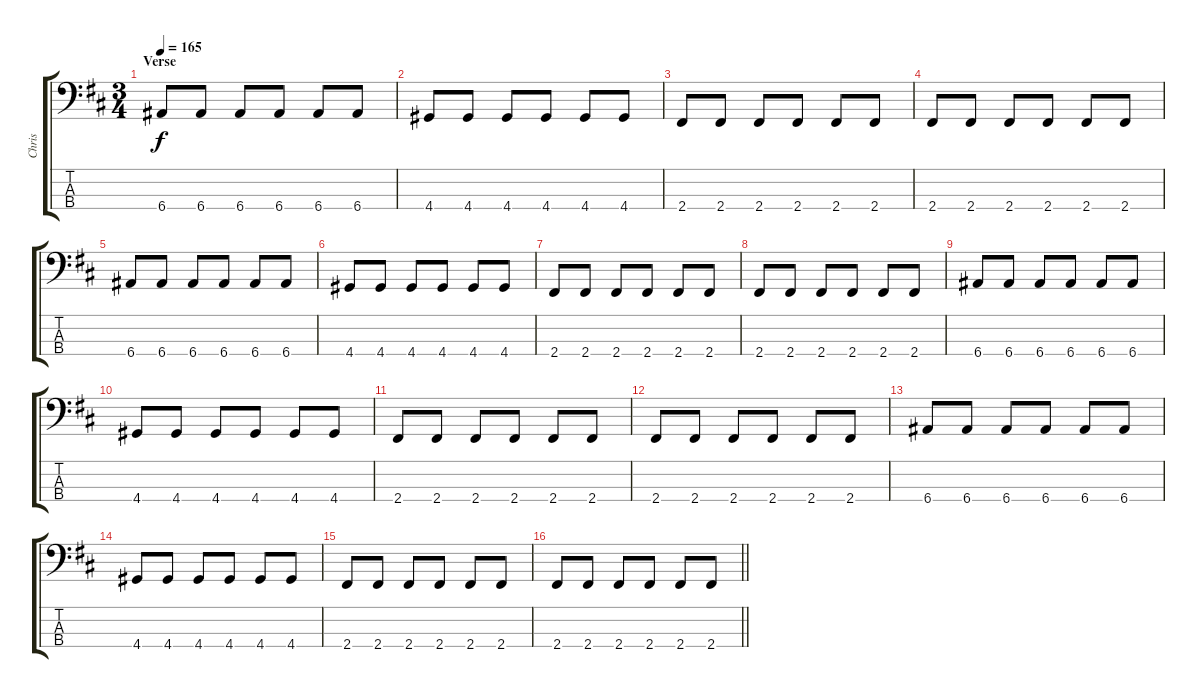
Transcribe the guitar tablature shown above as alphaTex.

\track ("Chris" "Chris") {instrument electricbasspick}
\staff {score tabs}
\tuning (G2 D2 A1 E1) {hide}
\ts (3 4)
\section ("" "Verse")
\tempo 165
\clef f4
\ks d
6.4.8{dy f} 6.4.8 6.4.8 6.4.8 6.4.8 6.4.8 |
4.4.8 4.4.8 4.4.8 4.4.8 4.4.8 4.4.8 |
2.4.8 2.4.8 2.4.8 2.4.8 2.4.8 2.4.8 |
2.4.8 2.4.8 2.4.8 2.4.8 2.4.8 2.4.8 |
6.4.8 6.4.8 6.4.8 6.4.8 6.4.8 6.4.8 |
4.4.8 4.4.8 4.4.8 4.4.8 4.4.8 4.4.8 |
2.4.8 2.4.8 2.4.8 2.4.8 2.4.8 2.4.8 |
2.4.8 2.4.8 2.4.8 2.4.8 2.4.8 2.4.8 |
6.4.8 6.4.8 6.4.8 6.4.8 6.4.8 6.4.8 |
4.4.8 4.4.8 4.4.8 4.4.8 4.4.8 4.4.8 |
2.4.8 2.4.8 2.4.8 2.4.8 2.4.8 2.4.8 |
2.4.8 2.4.8 2.4.8 2.4.8 2.4.8 2.4.8 |
6.4.8 6.4.8 6.4.8 6.4.8 6.4.8 6.4.8 |
4.4.8 4.4.8 4.4.8 4.4.8 4.4.8 4.4.8 |
2.4.8 2.4.8 2.4.8 2.4.8 2.4.8 2.4.8 |
\barLineRight lightlight
2.4.8 2.4.8 2.4.8 2.4.8 2.4.8 2.4.8
